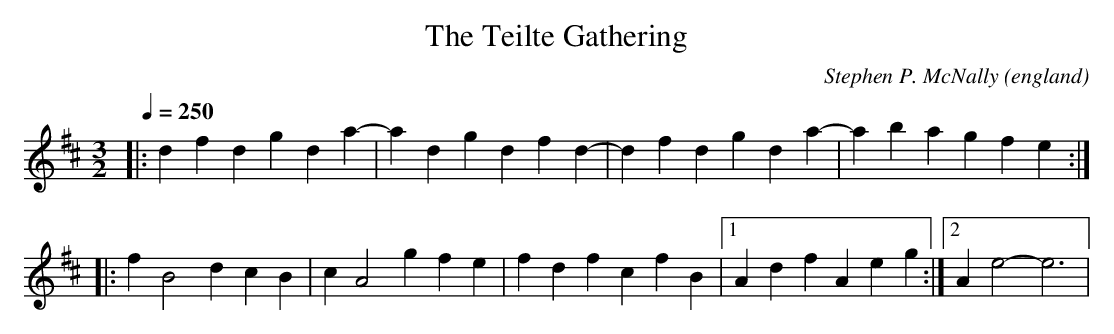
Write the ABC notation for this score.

X:1
T:The Teilte Gathering
O:england
M:3/2
L:1/4
Q:250
C:Stephen P. McNally
K:D
|:dfdgda-|adgdfd-|dfdgda-|abagfe:|
|:fB2dcB|cA2gfe|fdfcfB|1AdfAeg:|2Ae2-e3|
